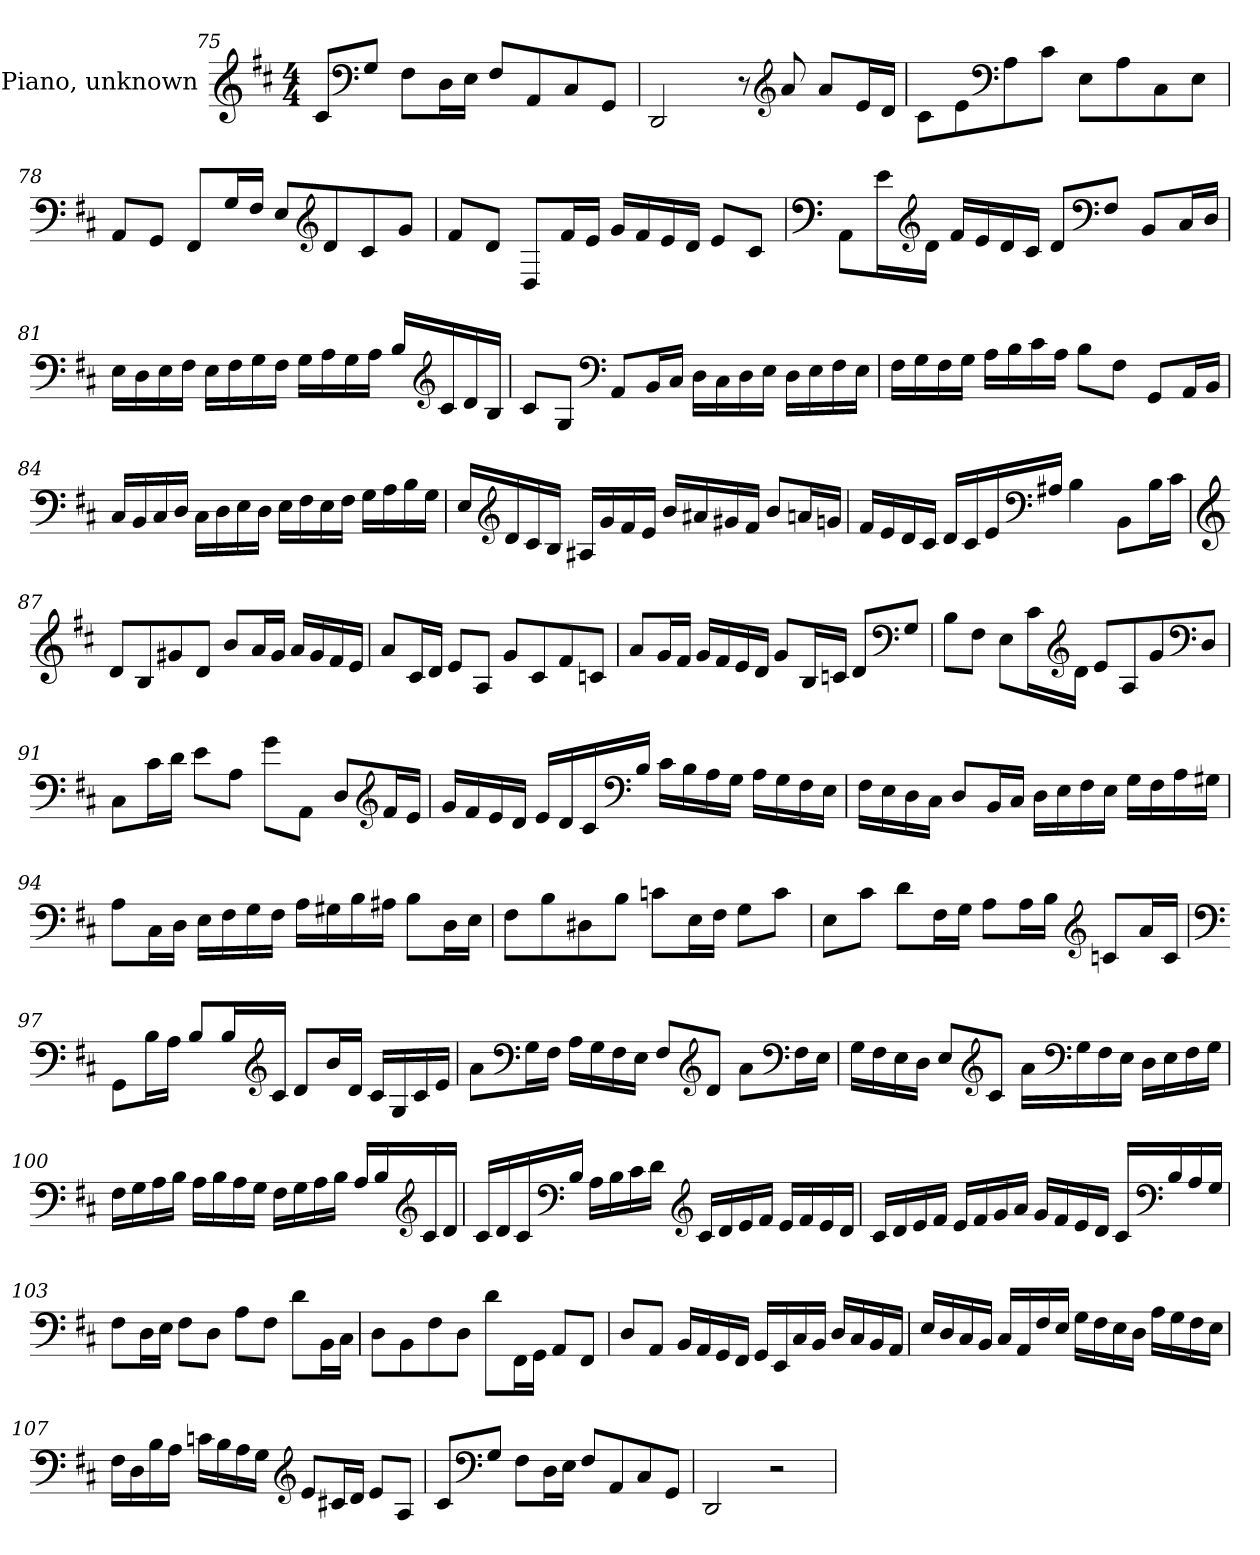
**kern
*part1
*staff1
*I"Piano, unknown
*I'Pno.
!!LO:LB:g=z
*clefG2
*k[f#c#]
*M4/4
=75
8c#/L
*clefF4
8G/J
8F#\L
16D\L
16E\JJ
8F#/L
8AA/
8C#/
8GG/J
=76
2DD/
8r
*clefG2
8a/
8a/L
16e/L
16d/JJ
=77
8c#\L
8e\
*clefF4
8A\
8c#\J
8E\L
8A\
8C#\
8E\J
=78
8AA/L
8GG/J
8FF#/L
16G/L
16F#/JJ
8E/L
*clefG2
8d/
8c#/
8g/J
!!LO:LB:g=z
=79
8f#/L
8d/J
8D/L
16f#/L
16e/JJ
16g/LL
16f#/
16e/
16d/JJ
8e/L
8c#/J
=80
*clefF4
8AA\L
16e\L
*clefG2
16d\JJ
16f#/LL
16e/
16d/
16c#/JJ
8d/L
*clefF4
8F#/J
8BB/L
16C#/L
16D/JJ
=81
16E\LL
16D\
16E\
16F#\JJ
16E\LL
16F#\
16G\
16F#\JJ
16G\LL
16A\
16G\
16A\JJ
16B/LL
*clefG2
16c#/
16d/
16B/JJ
!!LO:LB:g=z
=82
8c#/L
8G/J
*clefF4
8AA/L
16BB/L
16C#/JJ
16D\LL
16C#\
16D\
16E\JJ
16D\LL
16E\
16F#\
16E\JJ
=83
16F#\LL
16G\
16F#\
16G\JJ
16A\LL
16B\
16c#\
16A\JJ
8B\L
8F#\J
8GG/L
16AA/L
16BB/JJ
=84
16C#/LL
16BB/
16C#/
16D/JJ
16C#\LL
16D\
16E\
16D\JJ
16E\LL
16F#\
16E\
16F#\JJ
16G\LL
16A\
16B\
16G\JJ
!!LO:LB:g=z
=85
16E/LL
*clefG2
16d/
16c#/
16B/JJ
16A#X/LL
16g/
16f#/
16e/JJ
16b/LL
16a#X/
16g#X/
16f#/JJ
8b/L
16an/L
16gn/JJ
=86
16f#/LL
16e/
16d/
16c#/JJ
16d/LL
16c#/
16e/
*clefF4
16A#X/JJ
4B\
8BB\L
16B\L
16c#\JJ
!!LO:LB:g=z
=87
*clefG2
8d/L
8B/
8g#X/
8d/J
8b/L
16a/L
16g#/JJ
16a/LL
16g#/
16f#/
16e/JJ
=88
8a/L
16c#/L
16d/JJ
8e/L
8A/J
8g/L
8c#/
8f#/
8cn/J
=89
8a/L
16g/L
16f#/JJ
16g/LL
16f#/
16e/
16d/JJ
8g/L
16B/L
16cn/JJ
8d/L
*clefF4
8G/J
!!LO:LB:g=z
=90
8B\L
8F#\J
8E\L
16c#\L
*clefG2
16d\JJ
8e/L
8A/
8g/
*clefF4
8D/J
=91
8C#\L
16c#\L
16d\JJ
8e\L
8A\J
8g\L
8AA\J
8D/L
*clefG2
16f#/L
16e/JJ
=92
16g/LL
16f#/
16e/
16d/JJ
16e/LL
16d/
16c#/
*clefF4
16B/JJ
16c#\LL
16B\
16A\
16G\JJ
16A\LL
16G\
16F#\
16E\JJ
!!LO:LB:g=z
=93
16F#\LL
16E\
16D\
16C#\JJ
8D/L
16BB/L
16C#/JJ
16D\LL
16E\
16F#\
16E\JJ
16G\LL
16F#\
16A\
16G#X\JJ
=94
8A\L
16C#\L
16D\JJ
16E\LL
16F#\
16G\
16F#\JJ
16A\LL
16G#X\
16B\
16A#X\JJ
8B\L
16D\L
16E\JJ
=95
8F#\L
8B\
8D#X\
8B\J
8cn\L
16E\L
16F#\JJ
8G\L
8c\J
!!LO:PB:g=z
=96
8E\L
8c#\J
8d\L
16F#\L
16G\JJ
8A\L
16A\L
16B\JJ
*clefG2
8cn/L
16a/L
16c/JJ
=97
*clefF4
8GG\L
16B\L
16A\JJ
8B/L
16B/L
*clefG2
16c#/JJ
8d/L
16b/L
16d/JJ
16c#/LL
16G/
16c#/
16e/JJ
!!LO:LB:g=z
=98
8a\L
*clefF4
16G\L
16F#\JJ
16A\LL
16G\
16F#\
16E\JJ
8F#/L
*clefG2
8d/J
8a\L
*clefF4
16F#\L
16E\JJ
=99
16G\LL
16F#\
16E\
16D\JJ
8E/L
*clefG2
8c#/J
16a\LL
*clefF4
16G\
16F#\
16E\JJ
16D\LL
16E\
16F#\
16G\JJ
!!LO:LB:g=z
=100
16F#\LL
16G\
16A\
16B\JJ
16A\LL
16B\
16A\
16G\JJ
16F#\LL
16G\
16A\
16B\JJ
16A/LL
16B/
*clefG2
16c#/
16d/JJ
=101
16c#/LL
16d/
16c#/
*clefF4
16B/JJ
16A\LL
16B\
16c#\
16d\JJ
*clefG2
16c#/LL
16d/
16e/
16f#/JJ
16e/LL
16f#/
16e/
16d/JJ
!!LO:LB:g=z
=102
16c#/LL
16d/
16e/
16f#/JJ
16e/LL
16f#/
16g/
16a/JJ
16g/LL
16f#/
16e/
16d/JJ
16c#/LL
*clefF4
16B/
16A/
16G/JJ
=103
8F#\L
16D\L
16E\JJ
8F#\L
8D\J
8A\L
8F#\J
8d\L
16BB\L
16C#\JJ
=104
8D\L
8BB\
8F#\
8D\J
8d\L
16FF#\L
16GG\JJ
8AA/L
8FF#/J
!!LO:LB:g=z
=105
8D/L
8AA/J
16BB/LL
16AA/
16GG/
16FF#/JJ
16GG/LL
16EE/
16C#/
16BB/JJ
16D/LL
16C#/
16BB/
16AA/JJ
=106
16E/LL
16D/
16C#/
16BB/JJ
16C#/LL
16AA/
16F#/
16E/JJ
16G\LL
16F#\
16E\
16D\JJ
16A\LL
16G\
16F#\
16E\JJ
=107
16F#\LL
16D\
16B\
16A\JJ
16cn\LL
16B\
16A\
16G\JJ
*clefG2
8e/L
16c#X/L
16d/JJ
8e/L
8A/J
!!LO:LB:g=z
=108
8c#/L
*clefF4
8G/J
8F#\L
16D\L
16E\JJ
8F#/L
8AA/
8C#/
8GG/J
=109
2DD/
2r
=
*-
